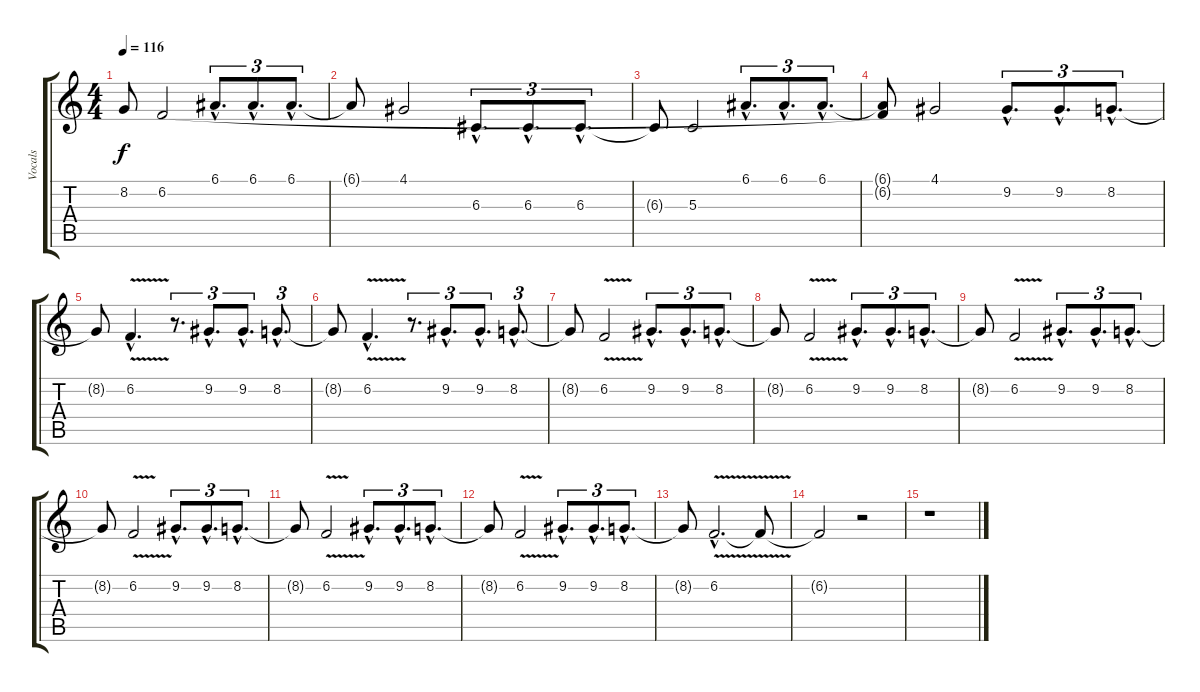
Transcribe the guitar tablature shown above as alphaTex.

\track ("Vocals" "Vocals") {instrument lead2sawtooth}
\staff {score tabs}
\tuning (E4 B3 G3 D3 A2 E2) {hide}
\ts (4 4)
\tempo 116
\clef g2
\ks c
8.2{t}.8{dy f} 6.2.2 6.1{hac}.8{d tu (3 2)} 6.1{hac}.8{d tu (3 2)} 6.1{hac}.8{d tu (3 2)} |
6.1{t}.8 4.1.2 6.3{hac}.8{d tu (3 2)} 6.3{hac}.8{d tu (3 2)} 6.3{hac}.8{d tu (3 2)} |
6.3{t}.8 5.3.2 6.1{hac}.8{d tu (3 2)} 6.1{hac}.8{d tu (3 2)} 6.1{hac}.8{d tu (3 2)} |
(6.1{t} 6.2{t}).8 4.1.2 9.2{hac}.8{d tu (3 2)} 9.2{hac}.8{d tu (3 2)} 8.2{hac}.8{d tu (3 2)} |
8.2{t}.8 6.2{v hac}.4{d} r.8{d tu (3 2)} 9.2{hac}.8{d tu (3 2)} 9.2{hac}.8{d tu (3 2)} 8.2{hac}.8{d tu (3 2)} |
8.2{t}.8 6.2{v hac}.4{d} r.8{d tu (3 2)} 9.2{hac}.8{d tu (3 2)} 9.2{hac}.8{d tu (3 2)} 8.2{hac}.8{d tu (3 2)} |
8.2{t}.8 6.2{v}.2 9.2{hac}.8{d tu (3 2)} 9.2{hac}.8{d tu (3 2)} 8.2{hac}.8{d tu (3 2)} |
8.2{t}.8 6.2{v}.2 9.2{hac}.8{d tu (3 2)} 9.2{hac}.8{d tu (3 2)} 8.2{hac}.8{d tu (3 2)} |
8.2{t}.8 6.2{v}.2 9.2{hac}.8{d tu (3 2)} 9.2{hac}.8{d tu (3 2)} 8.2{hac}.8{d tu (3 2)} |
8.2{t}.8 6.2{v}.2 9.2{hac}.8{d tu (3 2)} 9.2{hac}.8{d tu (3 2)} 8.2{hac}.8{d tu (3 2)} |
8.2{t}.8 6.2{v}.2 9.2{hac}.8{d tu (3 2)} 9.2{hac}.8{d tu (3 2)} 8.2{hac}.8{d tu (3 2)} |
8.2{t}.8 6.2{v}.2 9.2{hac}.8{d tu (3 2)} 9.2{hac}.8{d tu (3 2)} 8.2{hac}.8{d tu (3 2)} |
8.2{t}.8 6.2{v hac}.2{d} 6.2{t}.8 |
6.2{t}.2 r.2 |
r.1
